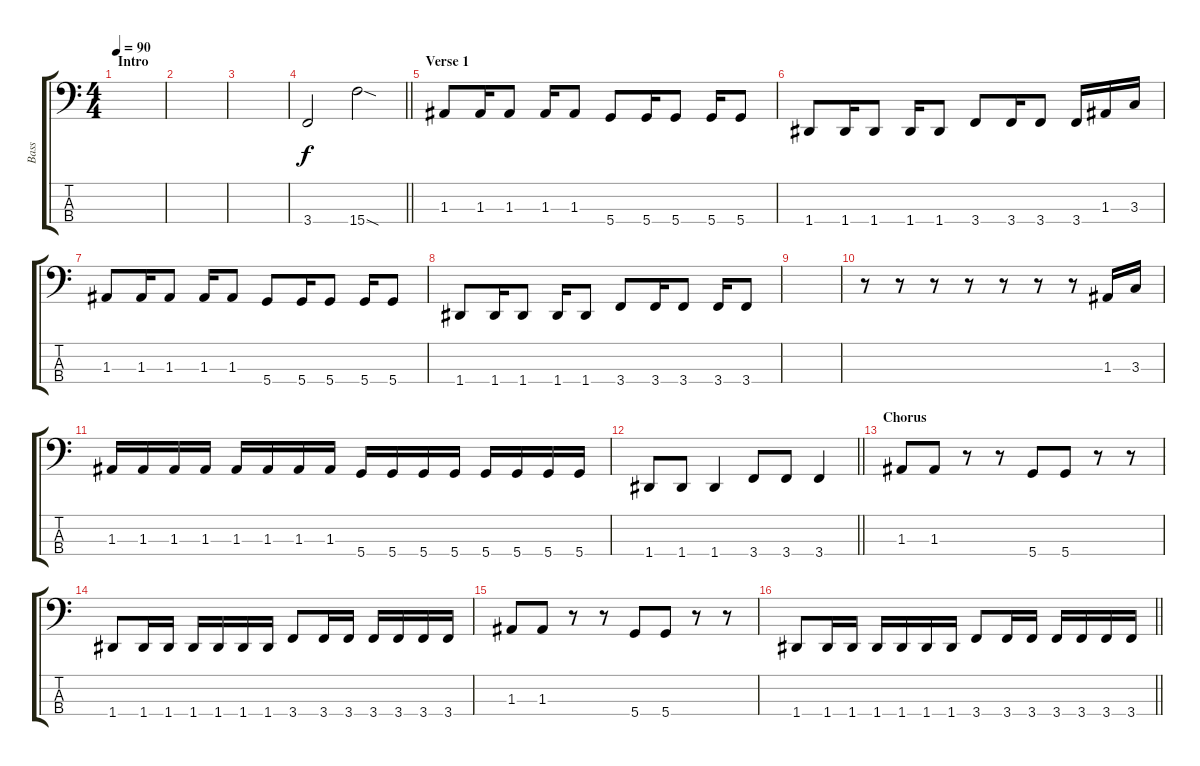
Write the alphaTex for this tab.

\track ("Bass" "Bass") {instrument electricbassfinger}
\staff {score tabs}
\tuning (G2 D2 A1 D1) {hide}
\ts (4 4)
\section ("" "Intro")
\tempo 90
\clef f4
\ks c
|
|
|
\barLineRight lightlight
3.4.2 15.4{sod}.2 |
\section ("" "Verse 1")
1.3.8 1.3.16 1.3.8 1.3.16 1.3.8 5.4.8 5.4.16 5.4.8 5.4.16 5.4.8 |
1.4.8 1.4.16 1.4.8 1.4.16 1.4.8 3.4.8 3.4.16 3.4.8 3.4.16 1.3.16 3.3.16 |
1.3.8 1.3.16 1.3.8 1.3.16 1.3.8 5.4.8 5.4.16 5.4.8 5.4.16 5.4.8 |
1.4.8 1.4.16 1.4.8 1.4.16 1.4.8 3.4.8 3.4.16 3.4.8 3.4.16 3.4.8 |
|
r.8 r.8 r.8 r.8 r.8 r.8 r.8 1.3.16 3.3.16 |
1.3.16 1.3.16 1.3.16 1.3.16 1.3.16 1.3.16 1.3.16 1.3.16 5.4.16 5.4.16 5.4.16 5.4.16 5.4.16 5.4.16 5.4.16 5.4.16 |
\barLineRight lightlight
1.4.8 1.4.8 1.4.4 3.4.8 3.4.8 3.4.4 |
\section ("" "Chorus")
1.3.8 1.3.8 r.8 r.8 5.4.8 5.4.8 r.8 r.8 |
1.4.8 1.4.16 1.4.16 1.4.16 1.4.16 1.4.16 1.4.16 3.4.8 3.4.16 3.4.16 3.4.16 3.4.16 3.4.16 3.4.16 |
1.3.8 1.3.8 r.8 r.8 5.4.8 5.4.8 r.8 r.8 |
\barLineRight lightlight
1.4.8 1.4.16 1.4.16 1.4.16 1.4.16 1.4.16 1.4.16 3.4.8 3.4.16 3.4.16 3.4.16 3.4.16 3.4.16 3.4.16
